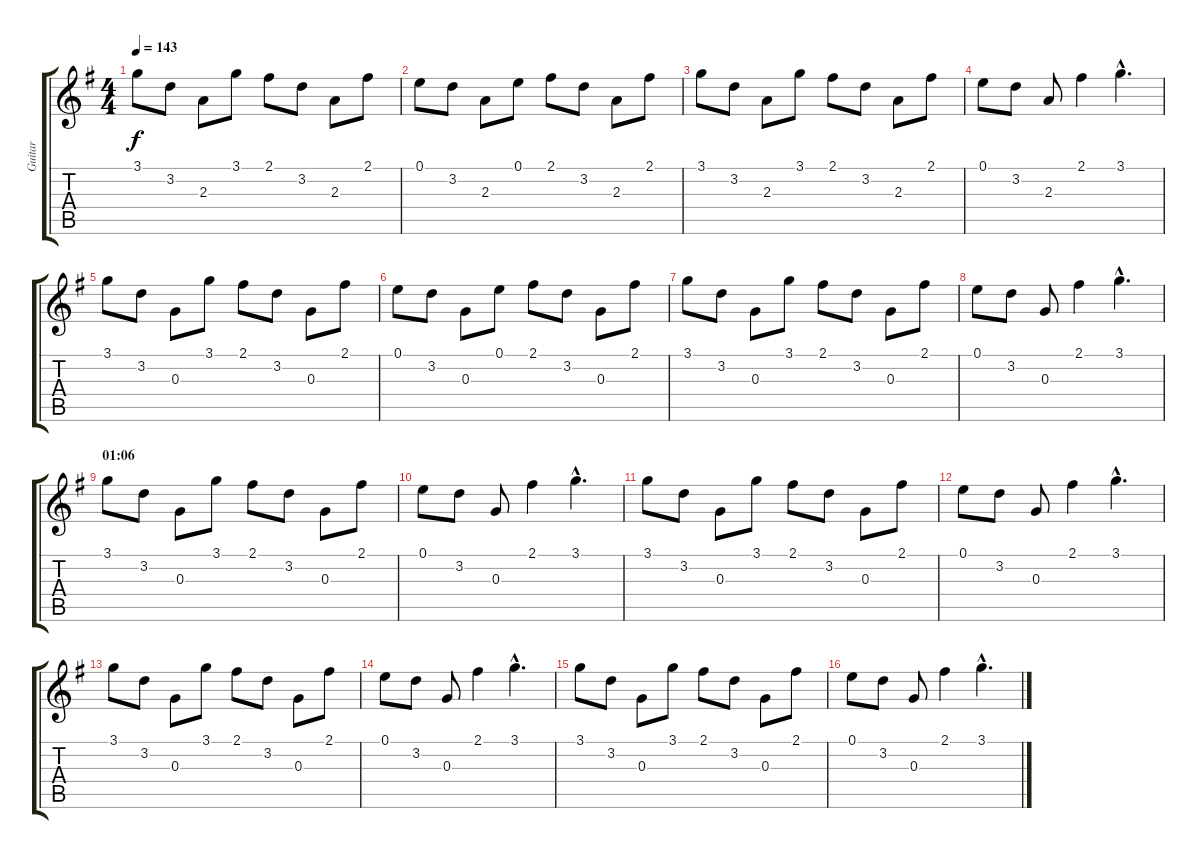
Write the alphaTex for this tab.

\track ("Guitar" "Guitar") {instrument overdrivenguitar}
\staff {score tabs}
\tuning (E4 B3 G3 D3 A2 E2) {hide}
\ts (4 4)
\tempo 143
\clef g2
\ks g
3.1.8{dy f} 3.2.8 2.3.8 3.1.8 2.1.8 3.2.8 2.3.8 2.1.8 |
0.1.8 3.2.8 2.3.8 0.1.8 2.1.8 3.2.8 2.3.8 2.1.8 |
3.1.8 3.2.8 2.3.8 3.1.8 2.1.8 3.2.8 2.3.8 2.1.8 |
0.1.8 3.2.8 2.3.8 2.1.4 3.1{hac}.4{d} |
3.1.8 3.2.8 0.3.8 3.1.8 2.1.8 3.2.8 0.3.8 2.1.8 |
0.1.8 3.2.8 0.3.8 0.1.8 2.1.8 3.2.8 0.3.8 2.1.8 |
3.1.8 3.2.8 0.3.8 3.1.8 2.1.8 3.2.8 0.3.8 2.1.8 |
0.1.8 3.2.8 0.3.8 2.1.4 3.1{hac}.4{d} |
\section ("" "01:06")
3.1.8 3.2.8 0.3.8 3.1.8 2.1.8 3.2.8 0.3.8 2.1.8 |
0.1.8 3.2.8 0.3.8 2.1.4 3.1{hac}.4{d} |
3.1.8 3.2.8 0.3.8 3.1.8 2.1.8 3.2.8 0.3.8 2.1.8 |
0.1.8 3.2.8 0.3.8 2.1.4 3.1{hac}.4{d} |
3.1.8 3.2.8 0.3.8 3.1.8 2.1.8 3.2.8 0.3.8 2.1.8 |
0.1.8 3.2.8 0.3.8 2.1.4 3.1{hac}.4{d} |
3.1.8 3.2.8 0.3.8 3.1.8 2.1.8 3.2.8 0.3.8 2.1.8 |
0.1.8 3.2.8 0.3.8 2.1.4 3.1{hac}.4{d}
